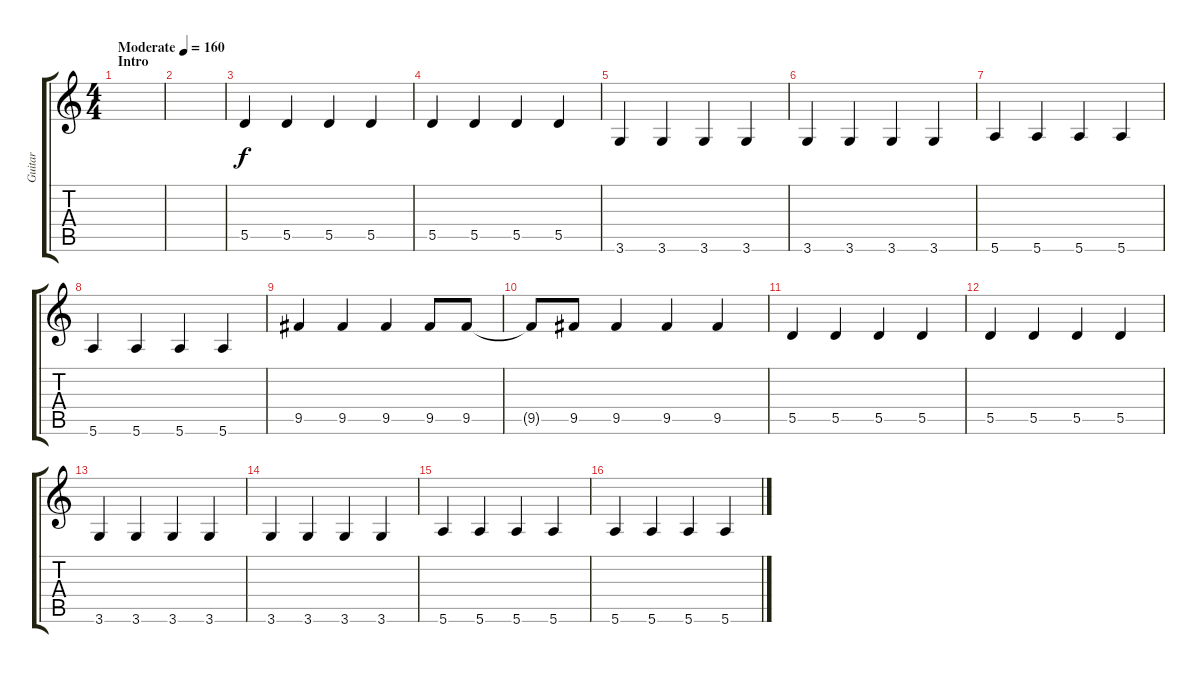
\track ("Guitar" "Guitar") {instrument electricguitarclean}
\staff {score tabs}
\tuning (E4 B3 G3 D3 A2 E2) {hide}
\ts (4 4)
\section ("" "Intro")
\tempo (160 "Moderate")
\clef g2
\ks c
|
|
5.5.4 5.5.4 5.5.4 5.5.4 |
5.5.4 5.5.4 5.5.4 5.5.4 |
3.6.4 3.6.4 3.6.4 3.6.4 |
3.6.4 3.6.4 3.6.4 3.6.4 |
5.6.4 5.6.4 5.6.4 5.6.4 |
5.6.4 5.6.4 5.6.4 5.6.4 |
9.5.4 9.5.4 9.5.4 9.5.8 9.5.8 |
9.5{t}.8 9.5.8 9.5.4 9.5.4 9.5.4 |
5.5.4 5.5.4 5.5.4 5.5.4 |
5.5.4 5.5.4 5.5.4 5.5.4 |
3.6.4 3.6.4 3.6.4 3.6.4 |
3.6.4 3.6.4 3.6.4 3.6.4 |
5.6.4 5.6.4 5.6.4 5.6.4 |
5.6.4 5.6.4 5.6.4 5.6.4
